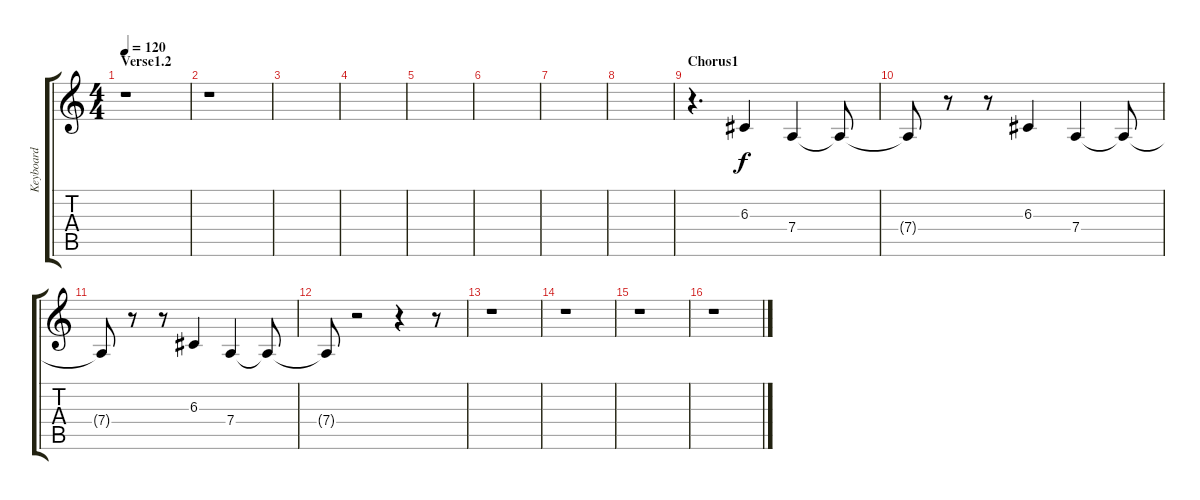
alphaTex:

\track ("Keyboard" "Keyboard") {instrument pad4choir}
\staff {score tabs}
\tuning (E4 B3 G3 D3 A2 E2) {hide}
\ts (4 4)
\section ("" "Verse1.2")
\tempo 120
\clef g2
\ks c
r.1{dy f} |
r.1 |
|
|
|
|
|
|
\section ("" "Chorus1")
r.4{d} 6.3.4 7.4.4 7.4{t}.8 |
7.4{t}.8 r.8 r.8 6.3.4 7.4.4 7.4{t}.8 |
7.4{t}.8 r.8 r.8 6.3.4 7.4.4 7.4{t}.8 |
7.4{t}.8 r.2 r.4 r.8 |
r.1 |
r.1 |
r.1 |
r.1
